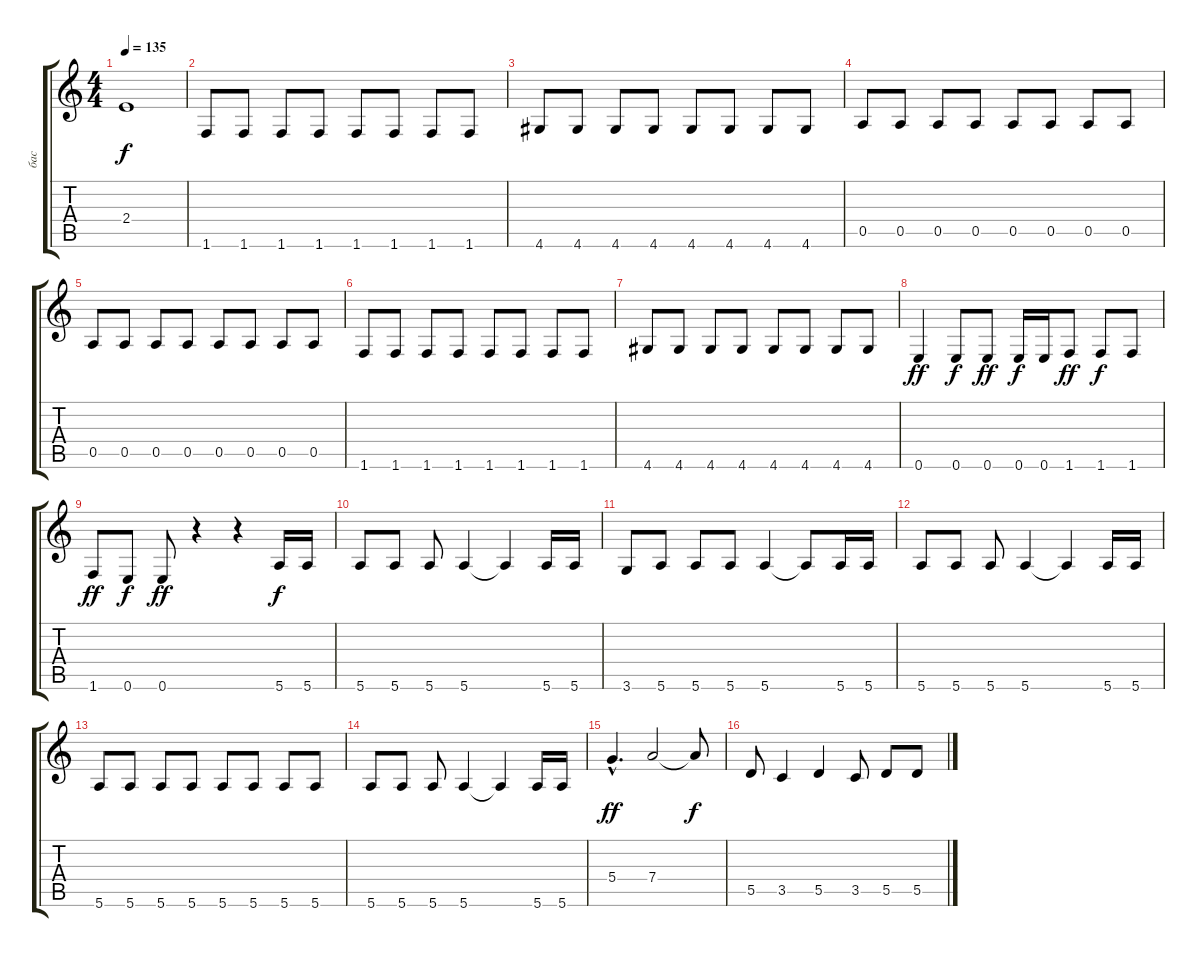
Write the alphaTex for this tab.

\track ("бас" "бас") {instrument electricbassfinger}
\staff {score tabs}
\tuning (E4 B3 G3 D3 A2 E2) {hide}
\ts (4 4)
\tempo 135
\clef g2
\ks c
2.4.1{dy f} |
1.6.8 1.6.8 1.6.8 1.6.8 1.6.8 1.6.8 1.6.8 1.6.8 |
4.6.8 4.6.8 4.6.8 4.6.8 4.6.8 4.6.8 4.6.8 4.6.8 |
0.5.8 0.5.8 0.5.8 0.5.8 0.5.8 0.5.8 0.5.8 0.5.8 |
0.5.8 0.5.8 0.5.8 0.5.8 0.5.8 0.5.8 0.5.8 0.5.8 |
1.6.8 1.6.8 1.6.8 1.6.8 1.6.8 1.6.8 1.6.8 1.6.8 |
4.6.8 4.6.8 4.6.8 4.6.8 4.6.8 4.6.8 4.6.8 4.6.8 |
0.6.4{dy ff} 0.6.8{dy f} 0.6.8{dy ff} 0.6.16{dy f} 0.6.16 1.6.8{dy ff} 1.6.8{dy f} 1.6.8 |
1.6.8{dy ff} 0.6.8{dy f} 0.6.8{dy ff} r.4 r.4 5.6.16{dy f} 5.6.16 |
5.6.8 5.6.8 5.6.8 5.6.4 5.6{t}.4 5.6.16 5.6.16 |
3.6.8 5.6.8 5.6.8 5.6.8 5.6.4 5.6{t}.8 5.6.16 5.6.16 |
5.6.8 5.6.8 5.6.8 5.6.4 5.6{t}.4 5.6.16 5.6.16 |
5.6.8 5.6.8 5.6.8 5.6.8 5.6.8 5.6.8 5.6.8 5.6.8 |
5.6.8 5.6.8 5.6.8 5.6.4 5.6{t}.4 5.6.16 5.6.16 |
5.4{hac}.4{d dy ff} 7.4.2 7.4{t}.8{dy f} |
5.5.8 3.5.4 5.5.4 3.5.8 5.5.8 5.5.8
